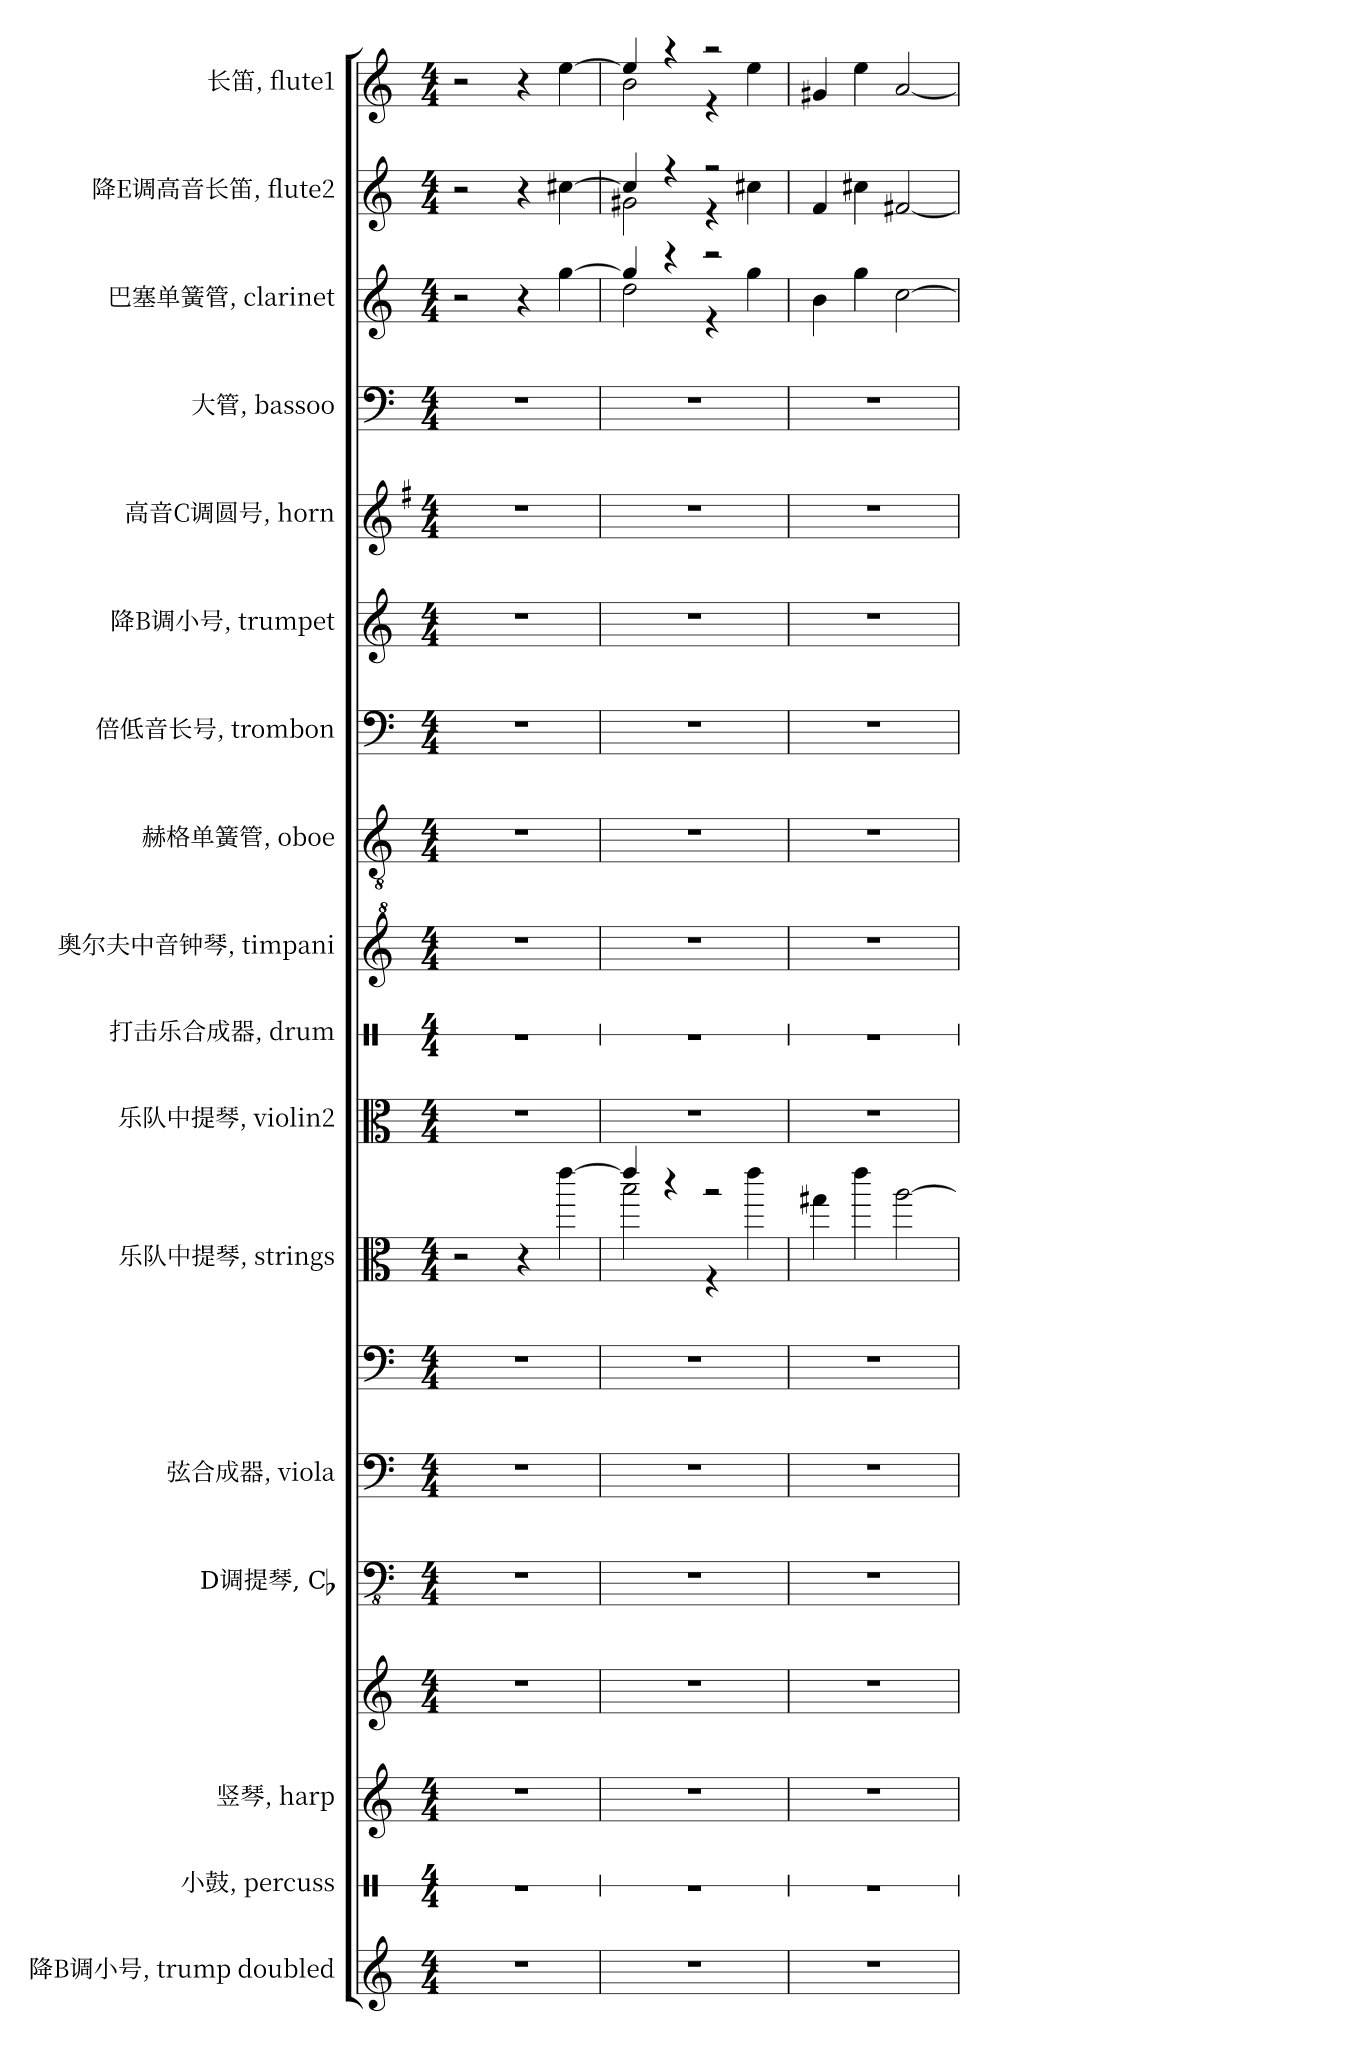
**kern	**kern	**kern	**kern	**kern	**kern	**kern	**kern	**kern	**kern	**kern	**kern	**kern	**kern	**kern	**kern	**kern	**kern	**kern
*part17	*part16	*part15	*part15	*part14	*part13	*part13	*part12	*part11	*part10	*part9	*part8	*part7	*part6	*part5	*part4	*part3	*part2	*part1
*staff19	*staff18	*staff17	*staff16	*staff15	*staff14	*staff13	*staff12	*staff11	*staff10	*staff9	*staff8	*staff7	*staff6	*staff5	*staff4	*staff3	*staff2	*staff1
*I"降B调小号, trump doubled	*I"小鼓, percuss	*I"竖琴, harp	*	*I"D调提琴, Cb	*I"弦合成器, viola	*	*I"乐队中提琴, strings	*I"乐队中提琴, violin2	*I"打击乐合成器, drum	*I"奥尔夫中音钟琴, timpani	*I"赫格单簧管, oboe	*I"倍低音长号, trombon	*I"降B调小号, trumpet	*I"高音C调圆号, horn	*I"大管, bassoo	*I"巴塞单簧管, clarinet	*I"降E调高音长笛, flute2	*I"长笛, flute1
*	*	*I'Hrp.	*	*	*	*	*	*	*	*	*	*	*I'B♭ Tpt.	*	*	*	*	*I'Fl.
*	*stria1	*	*	*	*	*	*	*	*stria1	*	*	*	*	*	*	*	*	*
*clefG2	*clefX	*clefG2	*clefG2	*clefFv4	*clefF4	*clefF4	*clefC3	*clefC3	*clefX	*clefG^2	*clefGv2	*clefF4	*clefG2	*clefG2	*clefF4	*clefG2	*clefG2	*clefG2
*ITrd1c2	*	*	*	*ITrd7c12	*	*	*	*	*	*	*	*	*ITrd1c2	*ITrd4c7	*	*ITrd2c3	*ITrd-2c-3	*
*k[b-e-]	*k[]	*k[]	*k[]	*k[]	*k[]	*k[]	*k[]	*k[]	*k[]	*k[]	*k[]	*k[]	*k[b-e-]	*k[]	*k[]	*k[f#c#g#]	*k[b-e-a-]	*k[]
*M4/4	*M4/4	*M4/4	*M4/4	*M4/4	*M4/4	*M4/4	*M4/4	*M4/4	*M4/4	*M4/4	*M4/4	*M4/4	*M4/4	*M4/4	*M4/4	*M4/4	*M4/4	*M4/4
*MM56	*MM56	*MM56	*MM56	*MM56	*MM56	*MM56	*MM56	*MM56	*MM56	*MM56	*MM56	*MM56	*MM56	*MM56	*MM56	*MM56	*MM56	*MM56
=1	=1	=1	=1	=1	=1	=1	=1	=1	=1	=1	=1	=1	=1	=1	=1	=1	=1	=1
1r	1r	1r	1r	1r	1r	1r	2r	1r	1r	1r	1r	1r	1r	1r	1r	2r	2r	2r
.	.	.	.	.	.	.	4r	.	.	.	.	.	.	.	.	4r	4r	4r
.	.	.	.	.	.	.	[4eee\	.	.	.	.	.	.	.	.	[4ee\	[4een\	[4ee\
=2	=2	=2	=2	=2	=2	=2	=2	=2	=2	=2	=2	=2	=2	=2	=2	=2	=2	=2
*	*	*	*	*	*	*	*^	*	*	*	*	*	*	*	*	*^	*^	*^
1r	1r	1r	1r	1r	1r	1r	4eee/]	2bb\	1r	1r	1r	1r	1r	1r	1r	1r	4ee/]	2b\	4ee/]	2bn\	4ee/]	2b\
.	.	.	.	.	.	.	4r	.	.	.	.	.	.	.	.	.	4r	.	4r	.	4r	.
.	.	.	.	.	.	.	2r	4r	.	.	.	.	.	.	.	.	2r	4r	2r	4r	2r	4r
.	.	.	.	.	.	.	.	4eee\	.	.	.	.	.	.	.	.	.	4ee\	.	4een\	.	4ee\
*	*	*	*	*	*	*	*	*	*	*	*	*	*	*	*	*	*v	*v	*	*	*v	*v
*	*	*	*	*	*	*	*v	*v	*	*	*	*	*	*	*	*	*	*v	*v	*
=3	=3	=3	=3	=3	=3	=3	=3	=3	=3	=3	=3	=3	=3	=3	=3	=3	=3	=3
1r	1r	1r	1r	1r	1r	1r	4gg#X\	1r	1r	1r	1r	1r	1r	1r	1r	4g#\	4a-/	4g#X/
.	.	.	.	.	.	.	4eee\	.	.	.	.	.	.	.	.	4ee\	4een\	4ee\
.	.	.	.	.	.	.	[2aa\	.	.	.	.	.	.	.	.	[2a\	[2an/	[2a/
=	=	=	=	=	=	=	=	=	=	=	=	=	=	=	=	=	=	=
*-	*-	*-	*-	*-	*-	*-	*-	*-	*-	*-	*-	*-	*-	*-	*-	*-	*-	*-
